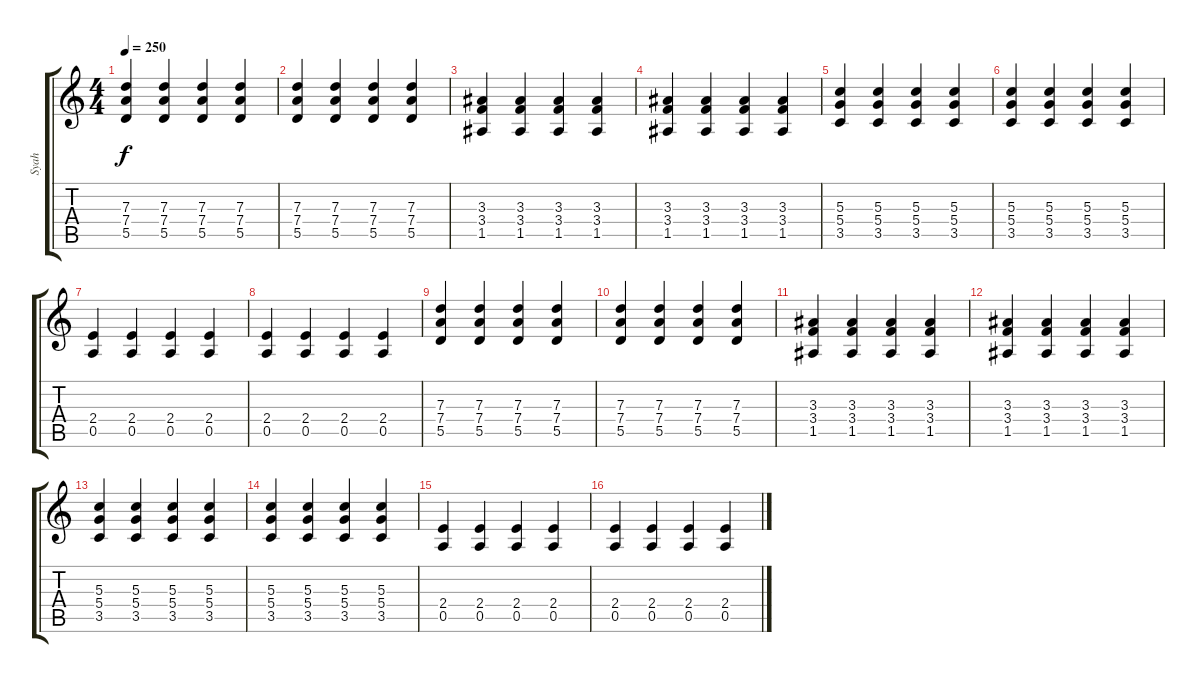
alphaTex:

\track ("Syah" "Syah") {instrument distortionguitar}
\staff {score tabs}
\tuning (E4 B3 G3 D3 A2 E2) {hide}
\ts (4 4)
\tempo 250
\clef g2
\ks c
(7.3 7.4 5.5).4{dy f} (7.3 7.4 5.5).4 (7.3 7.4 5.5).4 (7.3 7.4 5.5).4 |
(7.3 7.4 5.5).4 (7.3 7.4 5.5).4 (7.3 7.4 5.5).4 (7.3 7.4 5.5).4 |
(3.3 3.4 1.5).4 (3.3 3.4 1.5).4 (3.3 3.4 1.5).4 (3.3 3.4 1.5).4 |
(3.3 3.4 1.5).4 (3.3 3.4 1.5).4 (3.3 3.4 1.5).4 (3.3 3.4 1.5).4 |
(5.3 5.4 3.5).4 (5.3 5.4 3.5).4 (5.3 5.4 3.5).4 (5.3 5.4 3.5).4 |
(5.3 5.4 3.5).4 (5.3 5.4 3.5).4 (5.3 5.4 3.5).4 (5.3 5.4 3.5).4 |
(2.4 0.5).4 (2.4 0.5).4 (2.4 0.5).4 (2.4 0.5).4 |
(2.4 0.5).4 (2.4 0.5).4 (2.4 0.5).4 (2.4 0.5).4 |
(7.3 7.4 5.5).4 (7.3 7.4 5.5).4 (7.3 7.4 5.5).4 (7.3 7.4 5.5).4 |
(7.3 7.4 5.5).4 (7.3 7.4 5.5).4 (7.3 7.4 5.5).4 (7.3 7.4 5.5).4 |
(3.3 3.4 1.5).4 (3.3 3.4 1.5).4 (3.3 3.4 1.5).4 (3.3 3.4 1.5).4 |
(3.3 3.4 1.5).4 (3.3 3.4 1.5).4 (3.3 3.4 1.5).4 (3.3 3.4 1.5).4 |
(5.3 5.4 3.5).4 (5.3 5.4 3.5).4 (5.3 5.4 3.5).4 (5.3 5.4 3.5).4 |
(5.3 5.4 3.5).4 (5.3 5.4 3.5).4 (5.3 5.4 3.5).4 (5.3 5.4 3.5).4 |
(2.4 0.5).4 (2.4 0.5).4 (2.4 0.5).4 (2.4 0.5).4 |
(2.4 0.5).4 (2.4 0.5).4 (2.4 0.5).4 (2.4 0.5).4
